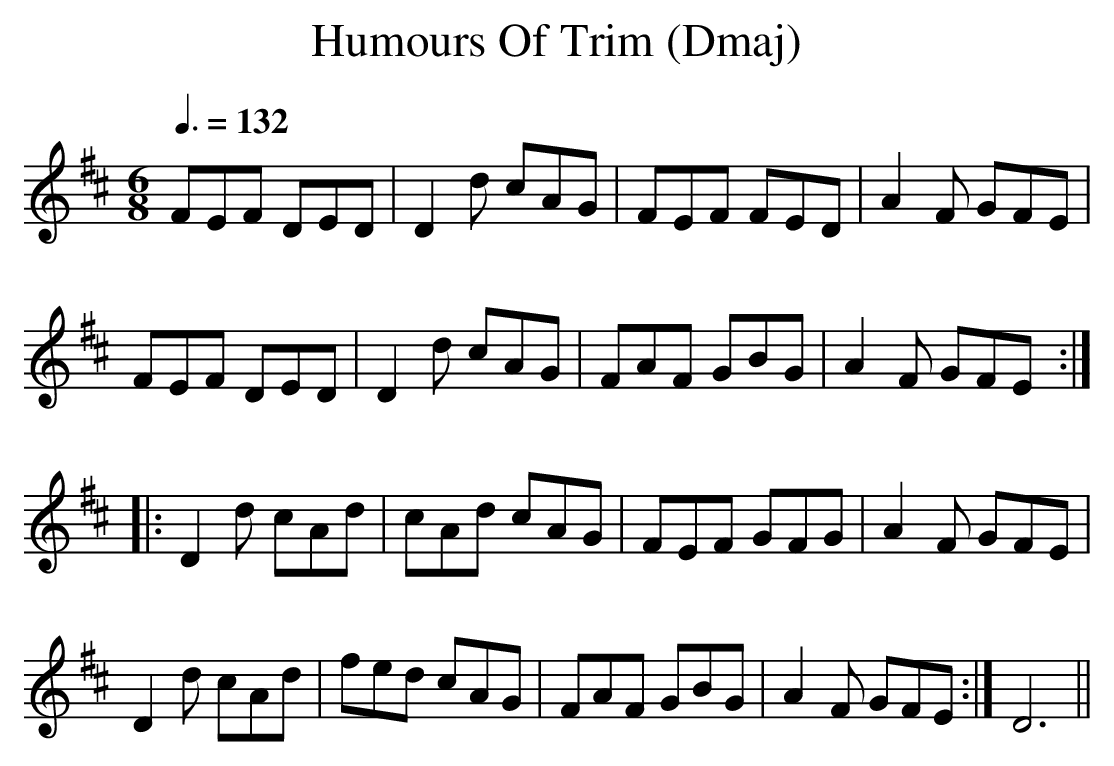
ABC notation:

X:1
T:Humours Of Trim (Dmaj)
Q:3/8=132
M:6/8
L:1/8
K:Dmaj
FEF DED|D2d cAG|FEF FED|A2F GFE|
FEF DED|D2d cAG|FAF GBG|A2F GFE:|
|:D2d cAd|cAd cAG|FEF GFG|A2F GFE|
D2d cAd|fed cAG|FAF GBG|A2F GFE:|D6||
